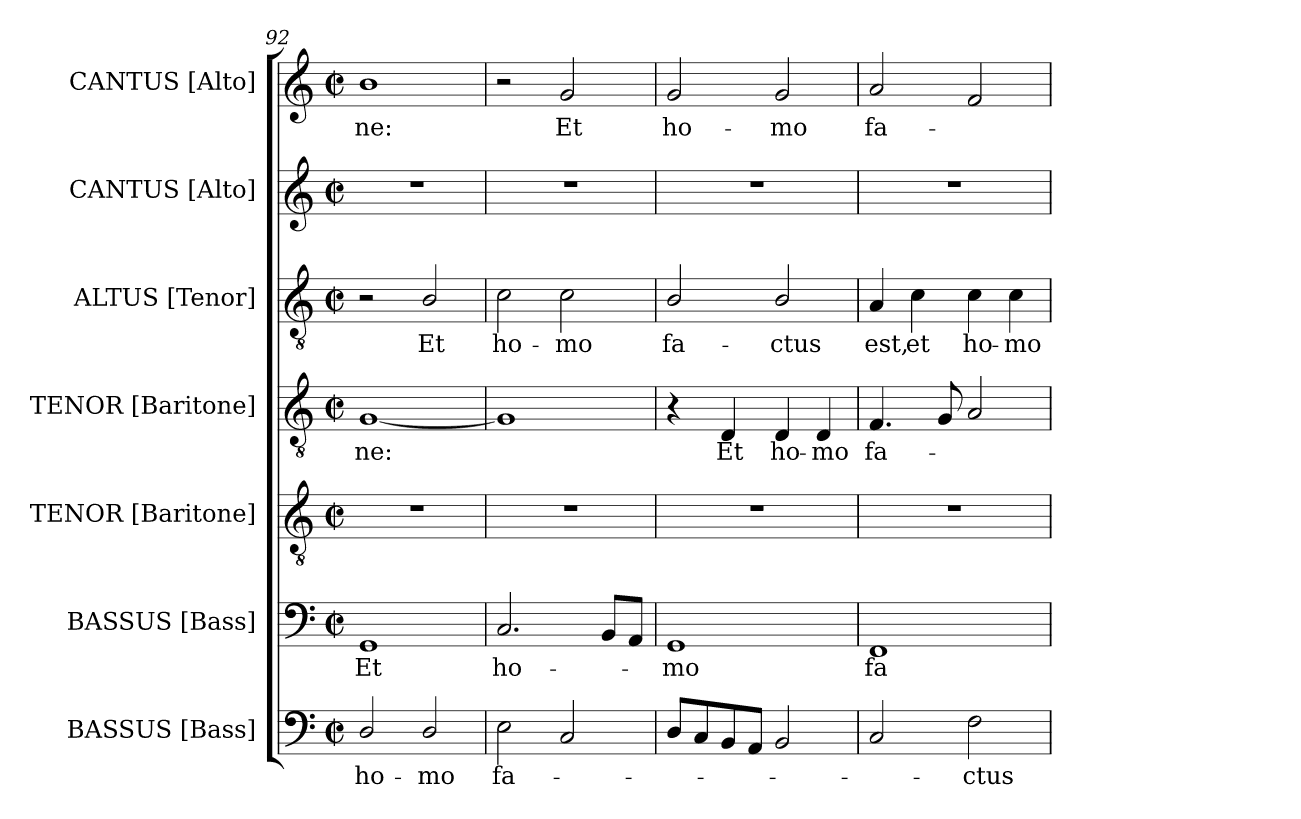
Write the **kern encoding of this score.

**kern	**text	**kern	**text	**kern	**kern	**text	**kern	**text	**kern	**kern	**text
*part7	*part7	*part6	*part6	*part5	*part4	*part4	*part3	*part3	*part2	*part1	*part1
*staff7	*staff7	*staff6	*staff6	*staff5	*staff4	*staff4	*staff3	*staff3	*staff2	*staff1	*staff1
*I"BASSUS [Bass]	*	*I"BASSUS [Bass]	*	*I"TENOR [Baritone]	*I"TENOR [Baritone]	*	*I"ALTUS [Tenor]	*	*I"CANTUS [Alto]	*I"CANTUS [Alto]	*
*I'B.	*	*I'B.	*	*I'Bar.	*I'Bar.	*	*I'T.	*	*I'A.	*I'A.	*
*clefF4	*	*clefF4	*	*clefGv2	*clefGv2	*	*clefGv2	*	*clefG2	*clefG2	*
*	*	*	*	*ITrd7c12	*ITrd7c12	*	*ITrd7c12	*	*	*	*
*k[]	*	*k[]	*	*k[]	*k[]	*	*k[]	*	*k[]	*k[]	*
*C:	*	*C:	*	*C:	*C:	*	*C:	*	*C:	*C:	*
*M2/2	*	*M2/2	*	*M2/2	*M2/2	*	*M2/2	*	*M2/2	*M2/2	*
*met(c|)	*	*met(c|)	*	*met(c|)	*met(c|)	*	*met(c|)	*	*met(c|)	*met(c|)	*
=92	=92	=92	=92	=92	=92	=92	=92	=92	=92	=92	=92
!	!LO:LY:b:color=#000000	!	!	!	!	!	!	!	!	!	!
!	!	!	!LO:LY:b:color=#000000	!	!	!	!	!	!	!	!
!	!	!	!	!	!	!LO:LY:b:color=#000000	!	!	!	!	!
!	!	!	!	!	!	!	!	!	!	!	!LO:LY:b:color=#000000
2Di/	ho-	1GGi	Et	1r	[<1GGi	-ne:	2r	.	1r	1bi	-ne:
!	!LO:LY:b:color=#000000	!	!	!	!	!	!	!	!	!	!
!	!	!	!	!	!	!	!	!LO:LY:b:color=#000000	!	!	!
2Di/	-mo	.	.	.	.	.	2BBi/	Et	.	.	.
=93	=93	=93	=93	=93	=93	=93	=93	=93	=93	=93	=93
!	!LO:LY:b:color=#000000	!	!	!	!	!	!	!	!	!	!
!	!	!	!LO:LY:b:color=#000000	!	!	!	!	!	!	!	!
!	!	!	!	!	!	!	!	!LO:LY:b:color=#000000	!	!	!
2Ei\	fa-	2.Ci/	ho-	1r	1GGi]	.	2Ci\	ho-	1r	2r	.
!	!	!	!	!	!	!	!	!LO:LY:b:color=#000000	!	!	!
!	!	!	!	!	!	!	!	!	!	!	!LO:LY:b:color=#000000
2Ci/	.	.	.	.	.	.	2Ci\	-mo	.	2gi/	Et
.	.	8BBi/L	.	.	.	.	.	.	.	.	.
.	.	8AAi/J	.	.	.	.	.	.	.	.	.
=94	=94	=94	=94	=94	=94	=94	=94	=94	=94	=94	=94
!	!	!	!LO:LY:b:color=#000000	!	!	!	!	!	!	!	!
!	!	!	!	!	!	!	!	!LO:LY:b:color=#000000	!	!	!
!	!	!	!	!	!	!	!	!	!	!	!LO:LY:b:color=#000000
8Di/L	.	1GGi	-mo	1r	4r	.	2BBi/	fa-	1r	2gi/	ho-
8Ci/	.	.	.	.	.	.	.	.	.	.	.
!	!	!	!	!	!	!LO:LY:b:color=#000000	!	!	!	!	!
8BBi/	.	.	.	.	4DDi/	Et	.	.	.	.	.
8AAi/J	.	.	.	.	.	.	.	.	.	.	.
!	!	!	!	!	!	!LO:LY:b:color=#000000	!	!	!	!	!
!	!	!	!	!	!	!	!	!LO:LY:b:color=#000000	!	!	!
!	!	!	!	!	!	!	!	!	!	!	!LO:LY:b:color=#000000
2BBi/	.	.	.	.	4DDi/	ho-	2BBi/	-ctus	.	2gi/	-mo
!	!	!	!	!	!	!LO:LY:b:color=#000000	!	!	!	!	!
.	.	.	.	.	4DDi/	-mo	.	.	.	.	.
=95	=95	=95	=95	=95	=95	=95	=95	=95	=95	=95	=95
!	!	!	!LO:LY:b:color=#000000	!	!	!	!	!	!	!	!
!	!	!	!	!	!	!LO:LY:b:color=#000000	!	!	!	!	!
!	!	!	!	!	!	!	!	!LO:LY:b:color=#000000	!	!	!
!	!	!	!	!	!	!	!	!	!	!	!LO:LY:b:color=#000000
2Ci/	.	1FFi	fa-	1r	4.FFi/	fa-	4AAi/	est,	1r	2ai/	fa-
!	!	!	!	!	!	!	!	!LO:LY:b:color=#000000	!	!	!
.	.	.	.	.	.	.	4Ci\	et	.	.	.
.	.	.	.	.	8GGi/	.	.	.	.	.	.
!	!LO:LY:b:color=#000000	!	!	!	!	!	!	!	!	!	!
!	!	!	!	!	!	!	!	!LO:LY:b:color=#000000	!	!	!
2Fi\	-ctus	.	.	.	2AAi/	.	4Ci\	ho-	.	2fi/	.
!	!	!	!	!	!	!	!	!LO:LY:b:color=#000000	!	!	!
.	.	.	.	.	.	.	4Ci\	-mo	.	.	.
=	=	=	=	=	=	=	=	=	=	=	=
*-	*-	*-	*-	*-	*-	*-	*-	*-	*-	*-	*-
